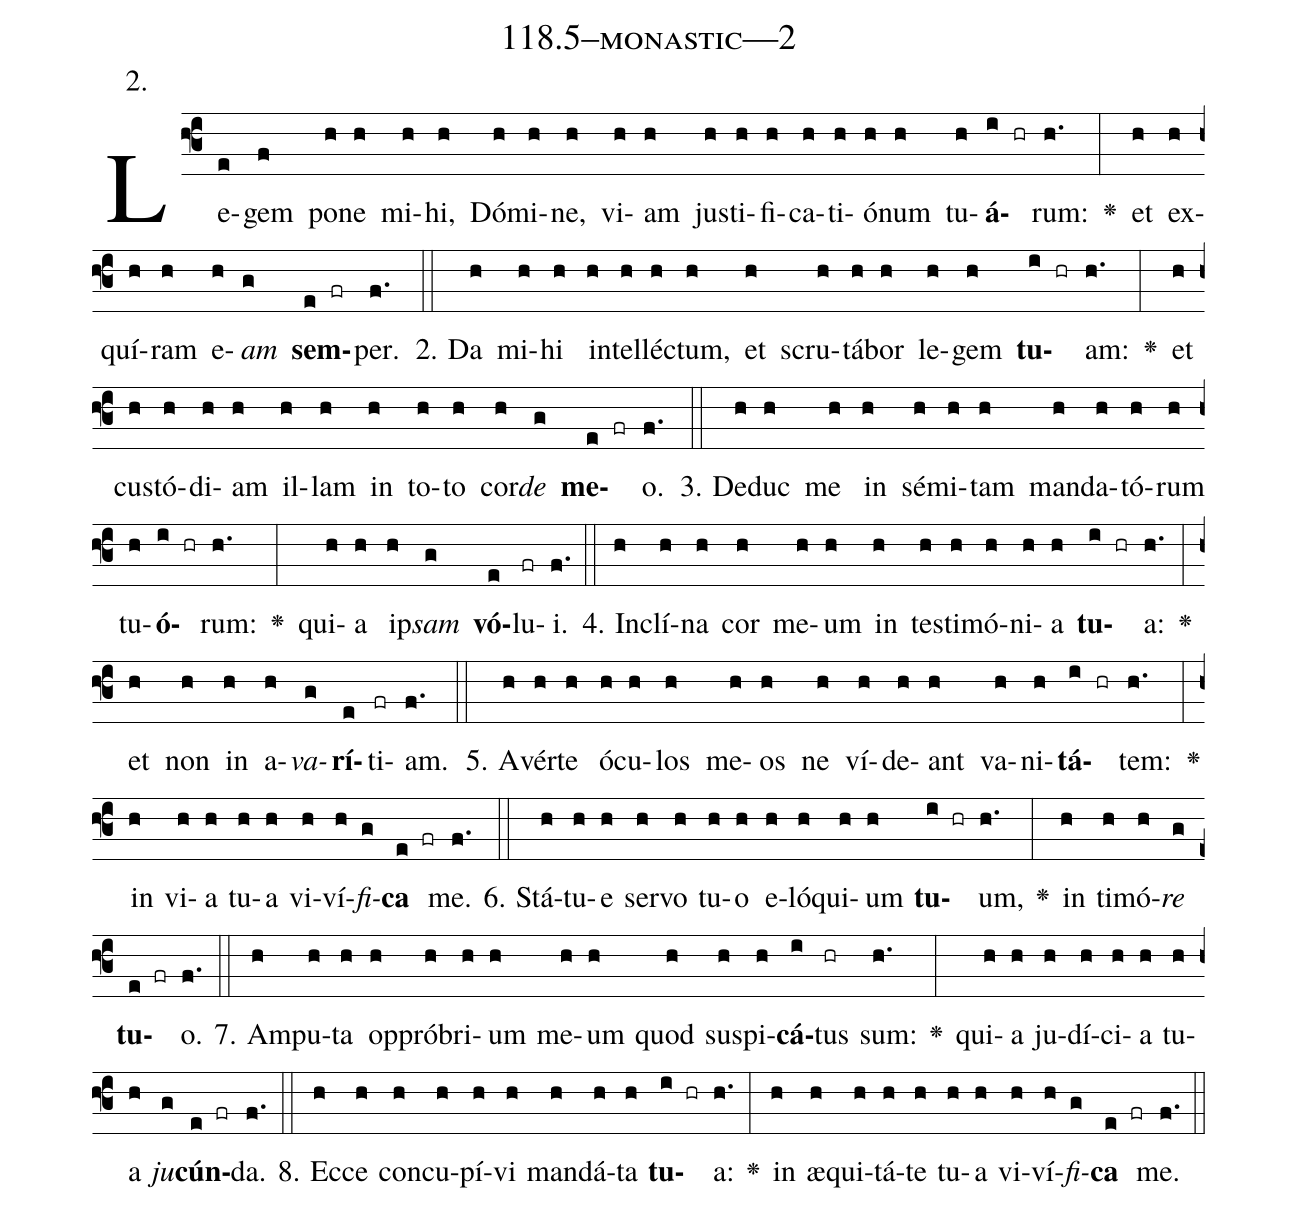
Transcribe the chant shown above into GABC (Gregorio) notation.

name: 118.5--monastic---2;
annotation: 2.;
%%
(f3)Le(e)gem(f) po(h)ne(h) mi(h)hi,(h) Dó(h)mi(h)ne,(h) vi(h)am(h) jus(h)ti(h)fi(h)ca(h)ti(h)ó(h)num(h) tu(h)<b>á</b>(i hr)rum:(h.) <v>\greheightstar</v>(:) et(h) ex(h)quí(h)ram(h) e(h)<i>am</i>(g) <b>sem</b>(e fr)per.(f.) (::)
2. Da(h) mi(h)hi(h) in(h)tel(h)léc(h)tum,(h) et(h) scru(h)tá(h)bor(h) le(h)gem(h) <b>tu</b>(i hr)am:(h.) <v>\greheightstar</v>(:) et(h) cus(h)tó(h)di(h)am(h) il(h)lam(h) in(h) to(h)to(h) cor(h)<i>de</i>(g) <b>me</b>(e fr)o.(f.) (::)
3. De(h)duc(h) me(h) in(h) sé(h)mi(h)tam(h) man(h)da(h)tó(h)rum(h) tu(h)<b>ó</b>(i hr)rum:(h.) <v>\greheightstar</v>(:) qui(h)a(h) ip(h)<i>sam</i>(g) <b>vó</b>(e)lu(fr)i.(f.) (::)
4. In(h)clí(h)na(h) cor(h) me(h)um(h) in(h) tes(h)ti(h)mó(h)ni(h)a(h) <b>tu</b>(i hr)a:(h.) <v>\greheightstar</v>(:) et(h) non(h) in(h) a(h)<i>va</i>(g)<b>rí</b>(e)ti(fr)am.(f.) (::)
5. A(h)vér(h)te(h) ó(h)cu(h)los(h) me(h)os(h) ne(h) ví(h)de(h)ant(h) va(h)ni(h)<b>tá</b>(i hr)tem:(h.) <v>\greheightstar</v>(:) in(h) vi(h)a(h) tu(h)a(h) vi(h)ví(h)<i>fi</i>(g)<b>ca</b>(e fr) me.(f.) (::)
6. Stá(h)tu(h)e(h) ser(h)vo(h) tu(h)o(h) e(h)ló(h)qui(h)um(h) <b>tu</b>(i hr)um,(h.) <v>\greheightstar</v>(:) in(h) ti(h)mó(h)<i>re</i>(g) <b>tu</b>(e fr)o.(f.) (::)
7. Am(h)pu(h)ta(h) op(h)pró(h)bri(h)um(h) me(h)um(h) quod(h) su(h)spi(h)<b>cá</b>(i)tus(hr) sum:(h.) <v>\greheightstar</v>(:) qui(h)a(h) ju(h)dí(h)ci(h)a(h) tu(h)a(h) <i>ju</i>(g)<b>cún</b>(e fr)da.(f.) (::)
8. Ec(h)ce(h) con(h)cu(h)pí(h)vi(h) man(h)dá(h)ta(h) <b>tu</b>(i hr)a:(h.) <v>\greheightstar</v>(:) in(h) æ(h)qui(h)tá(h)te(h) tu(h)a(h) vi(h)ví(h)<i>fi</i>(g)<b>ca</b>(e fr) me.(f.) (::)
